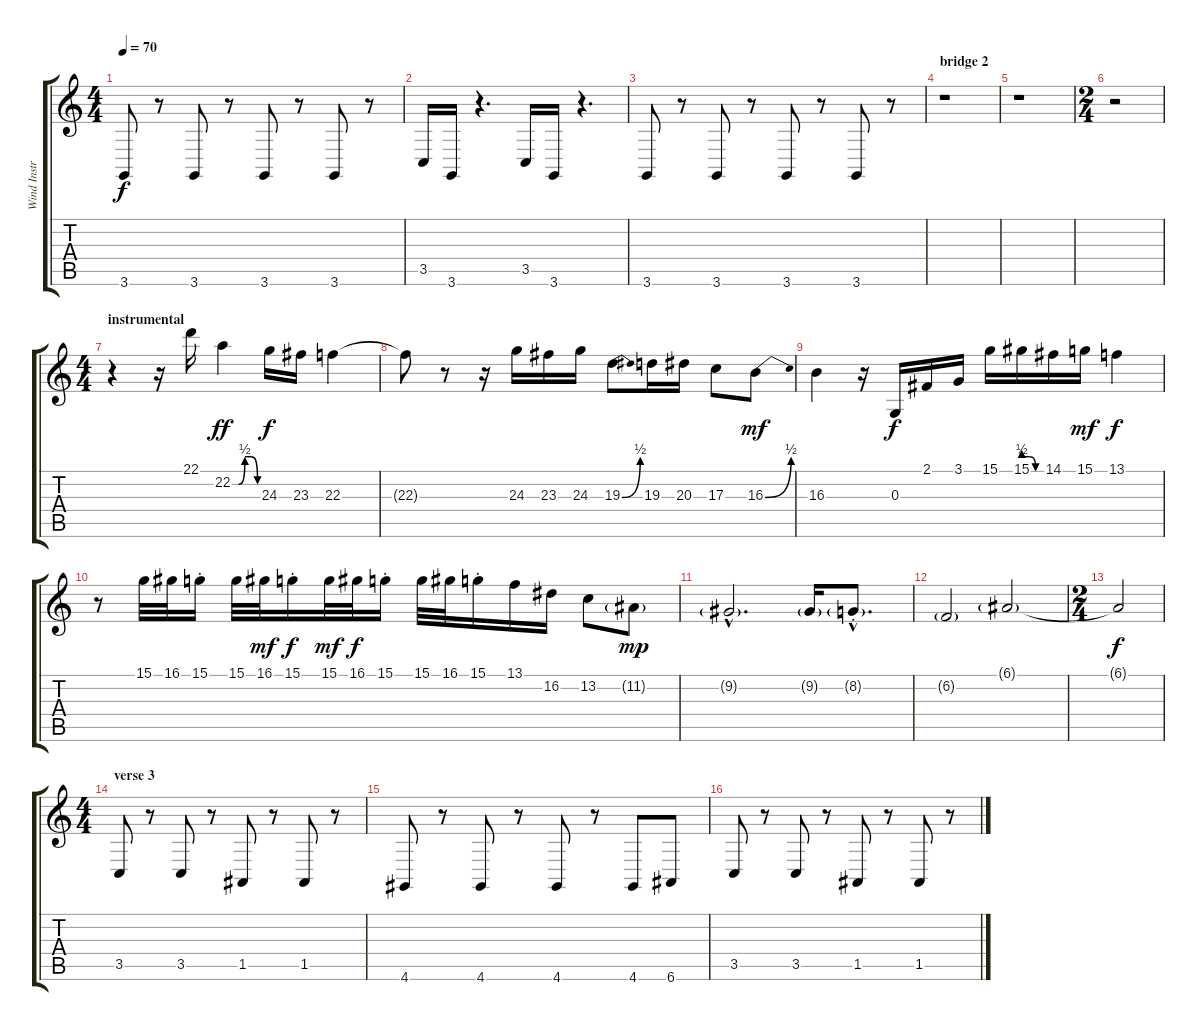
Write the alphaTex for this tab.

\track ("Wind Instruments (Heliwell)" "Wind Instr") {instrument clarinet}
\staff {score tabs}
\tuning (E4 B3 G3 D3 A2 E2) {hide}
\ts (4 4)
\tempo 70
\clef g2
\ks c
3.6.8{dy f} r.8 3.6.8 r.8 3.6.8 r.8 3.6.8 r.8 |
3.5.16 3.6.16 r.4{d} 3.5.16 3.6.16 r.4{d} |
3.6.8 r.8 3.6.8 r.8 3.6.8 r.8 3.6.8 r.8 |
\section ("" "bridge 2")
r.1 |
r.1 |
\ts (2 4)
r.2 |
\ts (4 4)
\section ("" "instrumental")
r.4 r.16 22.1.16 22.2{be (custom 0 0 15 0 30 2 45 2 60 0)}.4{dy ff} 24.3.16{dy f} 23.3.16 22.3.4 |
22.3{t}.8 r.8 r.16 24.3.16 23.3.16 24.3.16 19.3{be (bend 0 0 60 2)}.8 19.3.16 20.3.16 17.3.8 16.3{be (bend 0 0 60 2)}.8{dy mf} |
16.3.4 r.16 0.3.16{dy f} 2.1.16 3.1.16 15.1.16 15.1{be (custom 0 2 20 2 40 0 60 0)}.16 14.1.16 15.1.16{dy mf} 13.1.4{dy f} |
r.8 15.1.32 16.1.32 15.1{st}.16 15.1.32 16.1.32{dy mf} 15.1{st}.16{dy f} 15.1.32{dy mf} 16.1.32{dy f} 15.1{st}.16 15.1.32 16.1.32 15.1{st}.16 13.1.16 16.2.16 13.2.8 11.2{g}.8{dy mp} |
9.2{g hac}.2{d} 9.2{g}.16 8.2{g hac st}.8{d} |
6.2{g}.2 6.1{g}.2 |
\ts (2 4)
6.1{t}.2{dy f} |
\ts (4 4)
\section ("" "verse 3")
3.5.8 r.8 3.5.8 r.8 1.5.8 r.8 1.5.8 r.8 |
4.6.8 r.8 4.6.8 r.8 4.6.8 r.8 4.6.8 6.6.8 |
3.5.8 r.8 3.5.8 r.8 1.5.8 r.8 1.5.8 r.8
